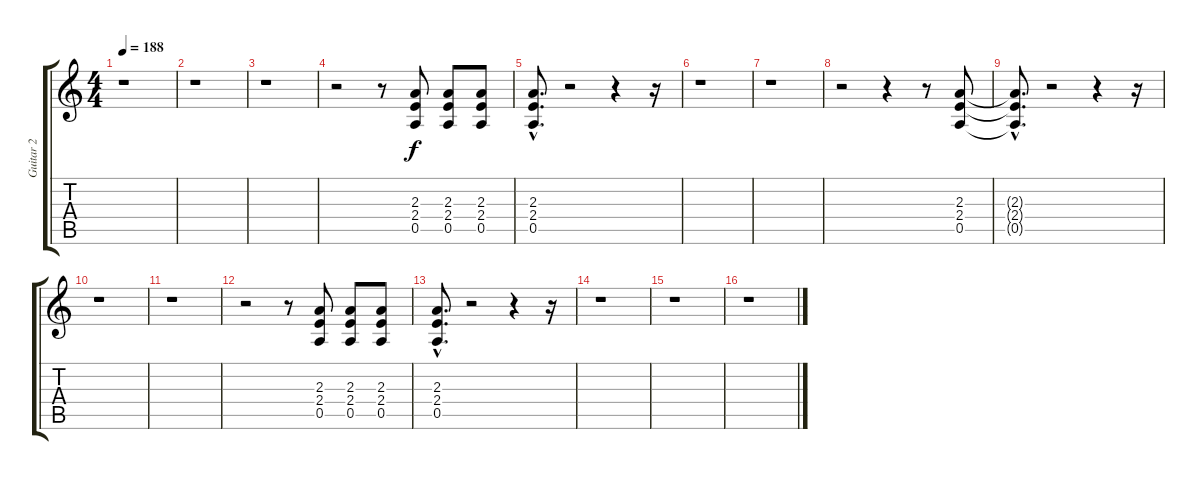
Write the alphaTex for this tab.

\track ("Guitar 2" "Guitar 2") {instrument distortionguitar}
\staff {score tabs}
\tuning (E4 B3 G3 D3 A2 E2) {hide}
\ts (4 4)
\tempo 188
\clef g2
\ks c
r.1{dy f instrument distortionguitar} |
r.1 |
r.1 |
r.2 r.8 (2.3 2.4 0.5).8 (2.3 2.4 0.5).8 (2.3 2.4 0.5).8 |
(2.3{hac} 2.4{hac} 0.5{hac}).8{d} r.2 r.4 r.16 |
r.1 |
r.1 |
r.2 r.4 r.8 (2.3 2.4 0.5).8 |
(2.3{hac t} 2.4{hac t} 0.5{hac t}).8{d} r.2 r.4 r.16 |
r.1 |
r.1 |
r.2 r.8 (2.3 2.4 0.5).8 (2.3 2.4 0.5).8 (2.3 2.4 0.5).8 |
(2.3{hac} 2.4{hac} 0.5{hac}).8{d} r.2 r.4 r.16 |
r.1 |
r.1 |
r.1
